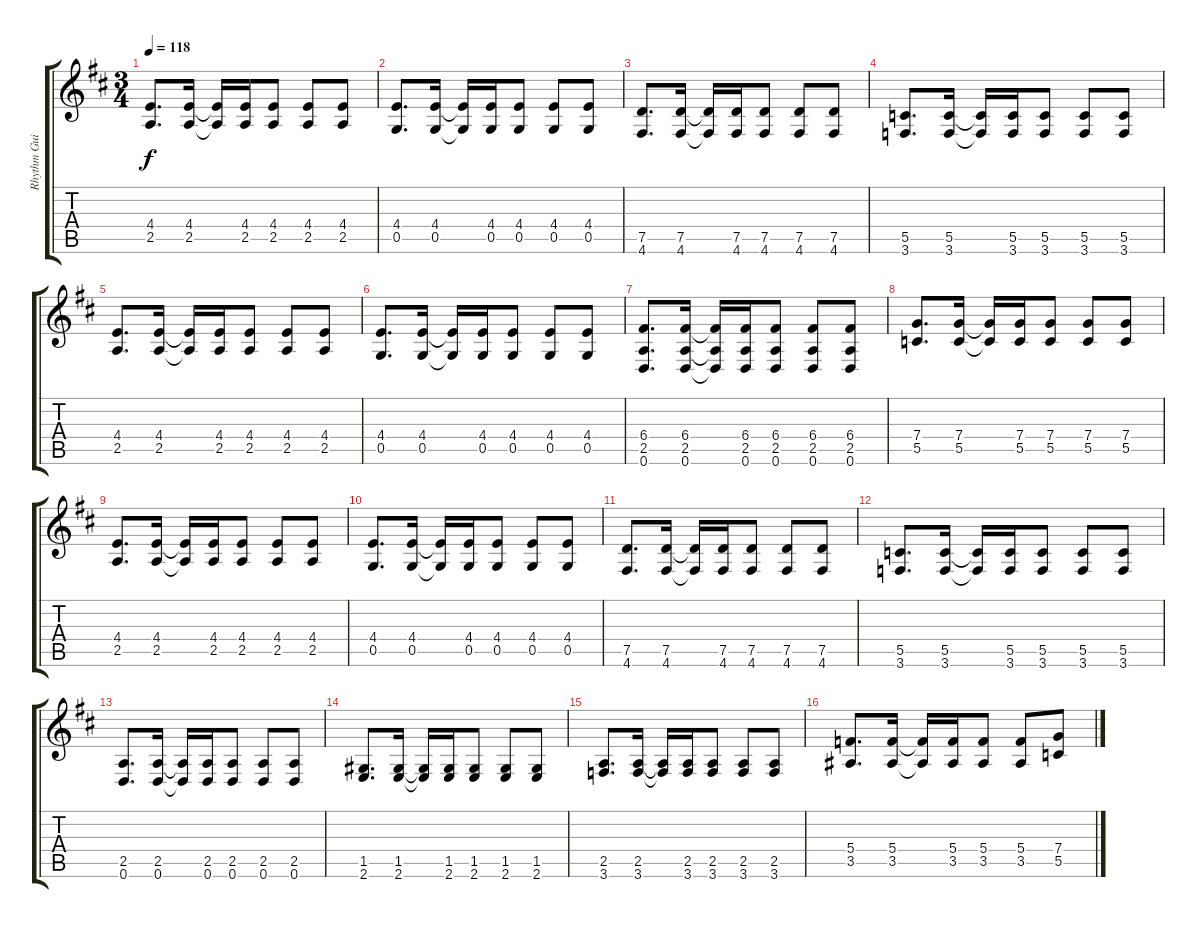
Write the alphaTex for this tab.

\track ("Rhythm Guitar 1" "Rhythm Gui") {instrument distortionguitar}
\staff {score tabs}
\tuning (D4 A3 F3 C3 G2 D2) {hide}
\ts (3 4)
\tempo 118
\clef g2
\ks bminor
(4.4 2.5).8{d dy f} (4.4 2.5).16 (4.4{t} 2.5{t}).16 (4.4 2.5).16 (4.4 2.5).8 (4.4 2.5).8 (4.4 2.5).8 |
(4.4 0.5).8{d} (4.4 0.5).16 (4.4{t} 0.5{t}).16 (4.4 0.5).16 (4.4 0.5).8 (4.4 0.5).8 (4.4 0.5).8 |
(7.5 4.6).8{d} (7.5 4.6).16 (7.5{t} 4.6{t}).16 (7.5 4.6).16 (7.5 4.6).8 (7.5 4.6).8 (7.5 4.6).8 |
(5.5 3.6).8{d} (5.5 3.6).16 (5.5{t} 3.6{t}).16 (5.5 3.6).16 (5.5 3.6).8 (5.5 3.6).8 (5.5 3.6).8 |
(4.4 2.5).8{d} (4.4 2.5).16 (4.4{t} 2.5{t}).16 (4.4 2.5).16 (4.4 2.5).8 (4.4 2.5).8 (4.4 2.5).8 |
(4.4 0.5).8{d} (4.4 0.5).16 (4.4{t} 0.5{t}).16 (4.4 0.5).16 (4.4 0.5).8 (4.4 0.5).8 (4.4 0.5).8 |
(6.4 2.5 0.6).8{d} (6.4 2.5 0.6).16 (6.4{t} 2.5{t} 0.6{t}).16 (6.4 2.5 0.6).16 (6.4 2.5 0.6).8 (6.4 2.5 0.6).8 (6.4 2.5 0.6).8 |
(7.4 5.5).8{d} (7.4 5.5).16 (7.4{t} 5.5{t}).16 (7.4 5.5).16 (7.4 5.5).8 (7.4 5.5).8 (7.4 5.5).8 |
(4.4 2.5).8{d} (4.4 2.5).16 (4.4{t} 2.5{t}).16 (4.4 2.5).16 (4.4 2.5).8 (4.4 2.5).8 (4.4 2.5).8 |
(4.4 0.5).8{d} (4.4 0.5).16 (4.4{t} 0.5{t}).16 (4.4 0.5).16 (4.4 0.5).8 (4.4 0.5).8 (4.4 0.5).8 |
(7.5 4.6).8{d} (7.5 4.6).16 (7.5{t} 4.6{t}).16 (7.5 4.6).16 (7.5 4.6).8 (7.5 4.6).8 (7.5 4.6).8 |
(5.5 3.6).8{d} (5.5 3.6).16 (5.5{t} 3.6{t}).16 (5.5 3.6).16 (5.5 3.6).8 (5.5 3.6).8 (5.5 3.6).8 |
(2.5 0.6).8{d} (2.5 0.6).16 (2.5{t} 0.6{t}).16 (2.5 0.6).16 (2.5 0.6).8 (2.5 0.6).8 (2.5 0.6).8 |
(1.5 2.6).8{d} (1.5 2.6).16 (1.5{t} 2.6{t}).16 (1.5 2.6).16 (1.5 2.6).8 (1.5 2.6).8 (1.5 2.6).8 |
(2.5 3.6).8{d} (2.5 3.6).16 (2.5{t} 3.6{t}).16 (2.5 3.6).16 (2.5 3.6).8 (2.5 3.6).8 (2.5 3.6).8 |
(5.4 3.5).8{d} (5.4 3.5).16 (5.4{t} 3.5{t}).16 (5.4 3.5).16 (5.4 3.5).8 (5.4 3.5).8 (7.4 5.5).8
